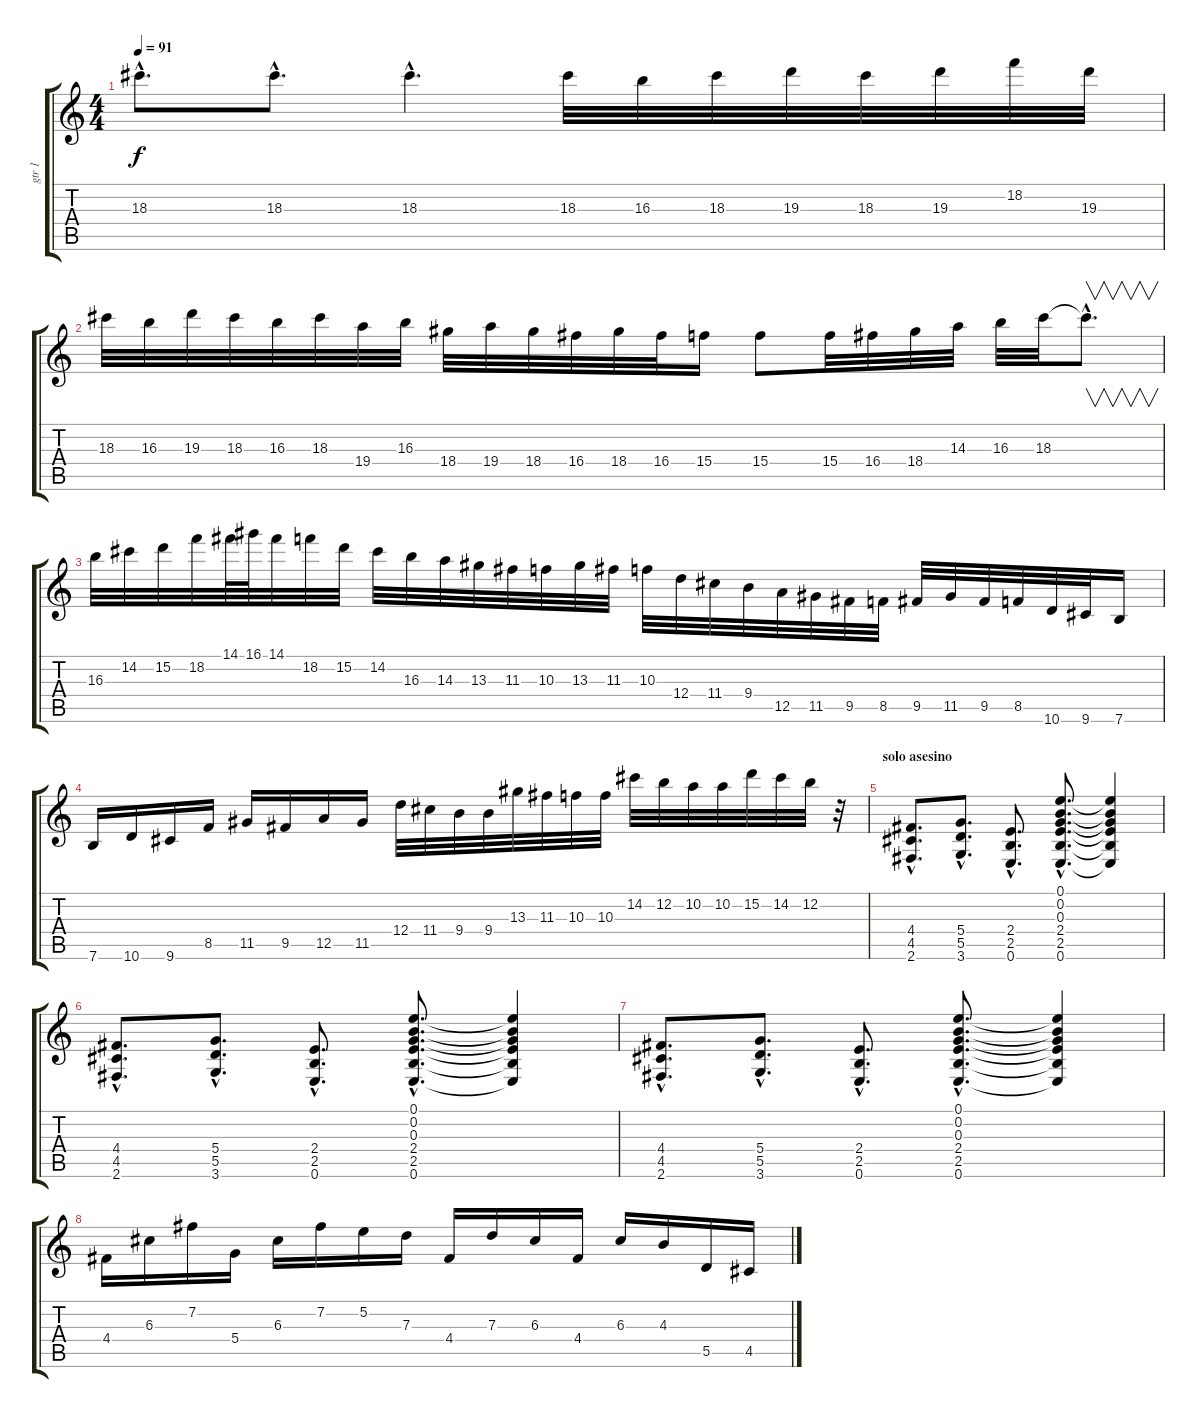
\track ("gtr 1" "gtr 1") {instrument distortionguitar}
\staff {score tabs}
\tuning (E4 B3 G3 D3 A2 E2) {hide}
\ts (4 4)
\tempo 91
\clef g2
\ks c
18.3{hac}.8{d dy f} 18.3{hac}.8{d} 18.3{hac}.4{d} 18.3.32 16.3.32 18.3.32 19.3.32 18.3.32 19.3.32 18.2.32 19.3.32 |
18.3.32 16.3.32 19.3.32 18.3.32 16.3.32 18.3.32 19.4.32 16.3.32 18.4.32 19.4.32 18.4.32 16.4.32 18.4.32 16.4.32 15.4.16 15.4.8 15.4.32 16.4.32 18.4.32 14.3.32 16.3.32 18.3.32 18.3{hac t}.8{v d} |
16.3.32 14.2.32 15.2.32 18.2.32 14.1.64 16.1.64 14.1.32 18.2.32 15.2.32 14.2.32 16.3.32 14.3.32 13.3.32 11.3.32 10.3.32 13.3.32 11.3.32 10.3.32 12.4.32 11.4.32 9.4.32 12.5.32 11.5.32 9.5.32 8.5.32 9.5.32 11.5.32 9.5.32 8.5.32 10.6.32 9.6.32 7.6.16 |
7.6.16 10.6.16 9.6.16 8.5.16 11.5.16 9.5.16 12.5.16 11.5.16 12.4.32 11.4.32 9.4.32 9.4.32 13.3.32 11.3.32 10.3.32 10.3.32 14.2.32 12.2.32 10.2.32 10.2.32 15.2.32 14.2.32 12.2.32 r.32 |
\section ("" "solo asesino")
(4.4{hac} 4.5{hac} 2.6{hac}).8{d} (5.4{hac} 5.5{hac} 3.6{hac}).8{d} (2.4{hac} 2.5{hac} 0.6{hac}).8{d} (0.1{hac} 0.2{hac} 0.3{hac} 2.4{hac} 2.5{hac} 0.6{hac}).8{d} (0.1{t} 0.2{t} 0.3{t} 2.4{t} 2.5{t} 0.6{t}).4 |
(4.4{hac} 4.5{hac} 2.6{hac}).8{d} (5.4{hac} 5.5{hac} 3.6{hac}).8{d} (2.4{hac} 2.5{hac} 0.6{hac}).8{d} (0.1{hac} 0.2{hac} 0.3{hac} 2.4{hac} 2.5{hac} 0.6{hac}).8{d} (0.1{t} 0.2{t} 0.3{t} 2.4{t} 2.5{t} 0.6{t}).4 |
(4.4{hac} 4.5{hac} 2.6{hac}).8{d} (5.4{hac} 5.5{hac} 3.6{hac}).8{d} (2.4{hac} 2.5{hac} 0.6{hac}).8{d} (0.1{hac} 0.2{hac} 0.3{hac} 2.4{hac} 2.5{hac} 0.6{hac}).8{d} (0.1{t} 0.2{t} 0.3{t} 2.4{t} 2.5{t} 0.6{t}).4 |
4.4.16 6.3.16 7.2.16 5.4.16 6.3.16 7.2.16 5.2.16 7.3.16 4.4.16 7.3.16 6.3.16 4.4.16 6.3.16 4.3.16 5.5.16 4.5.16
